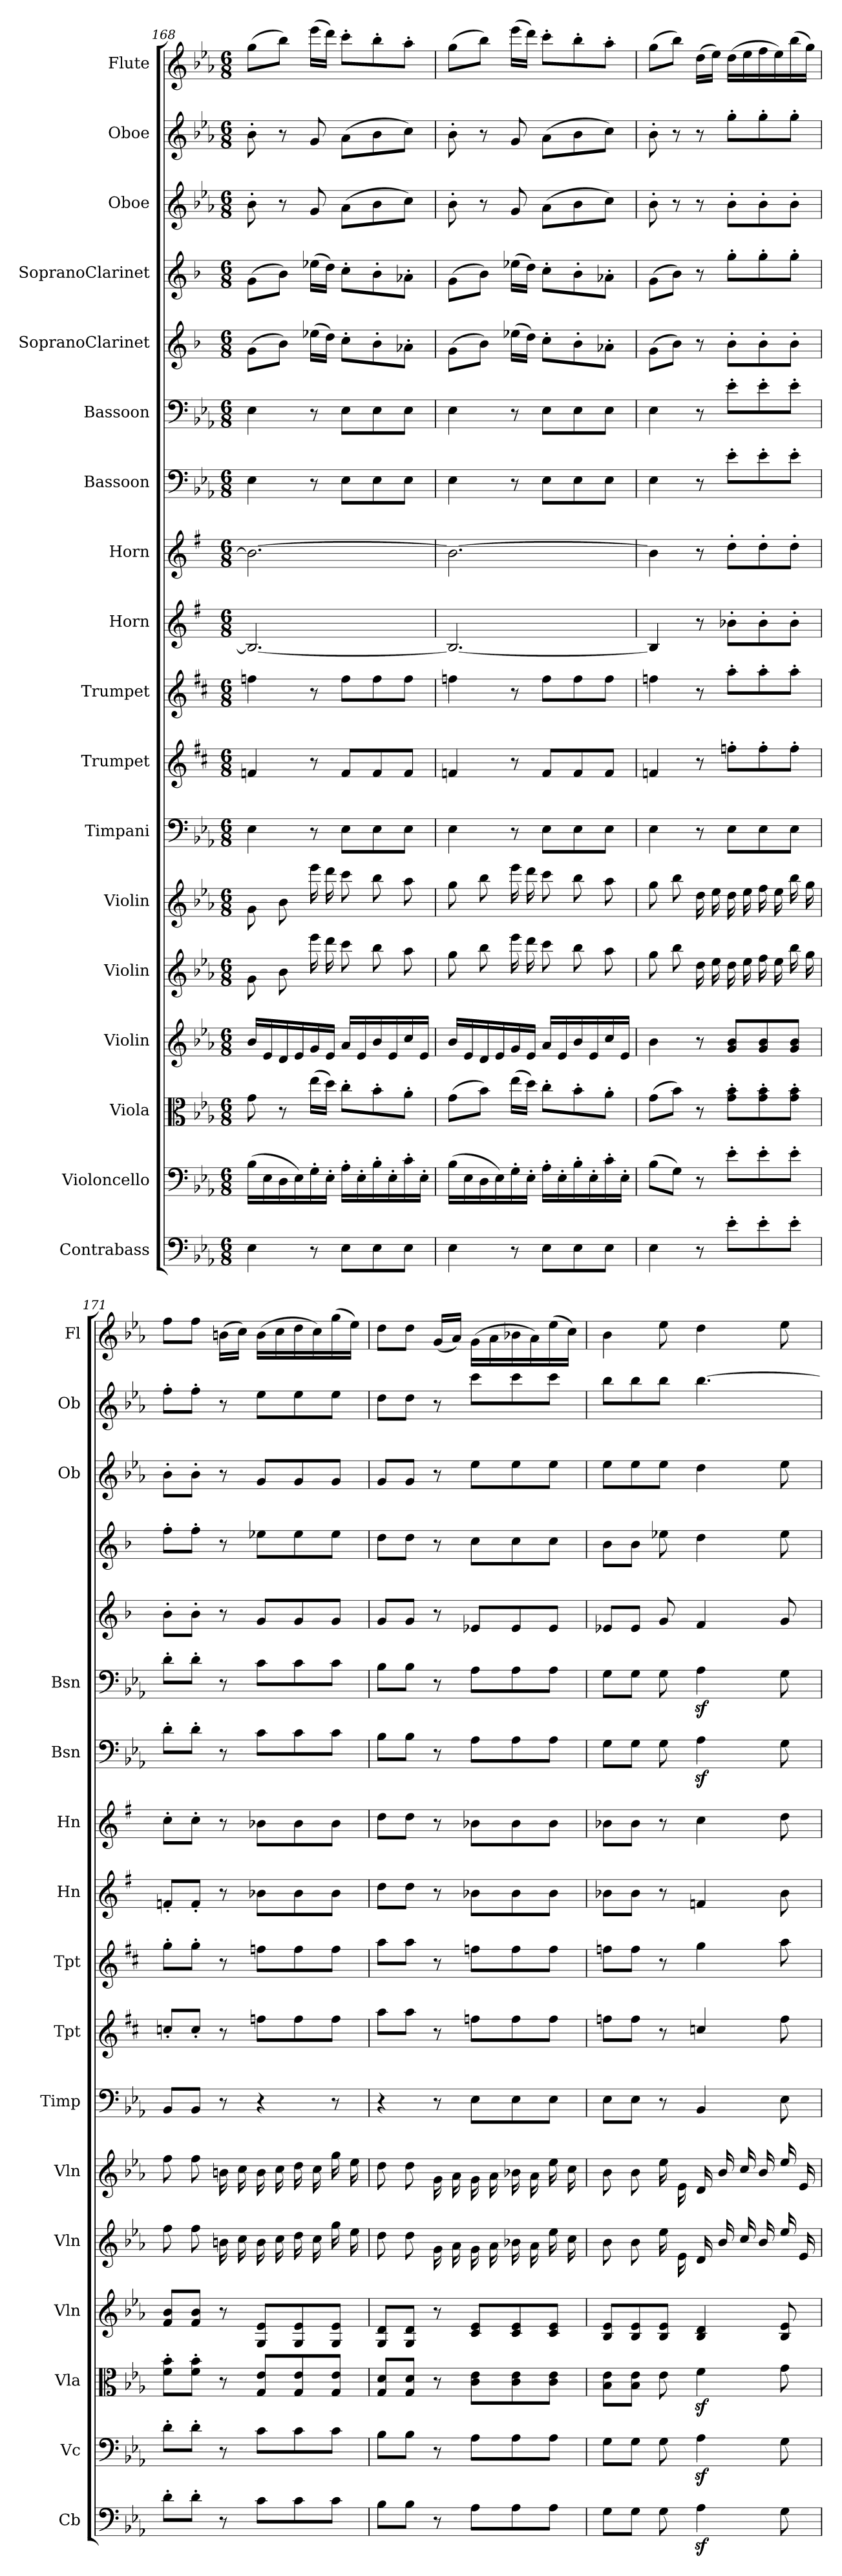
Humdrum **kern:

**kern	**kern	**kern	**kern	**kern	**kern	**kern	**kern	**kern	**kern	**kern	**kern	**kern	**kern	**kern	**kern	**kern	**kern
*part18	*part17	*part16	*part15	*part14	*part13	*part12	*part11	*part10	*part9	*part8	*part7	*part6	*part5	*part4	*part3	*part2	*part1
*staff18	*staff17	*staff16	*staff15	*staff14	*staff13	*staff12	*staff11	*staff10	*staff9	*staff8	*staff7	*staff6	*staff5	*staff4	*staff3	*staff2	*staff1
*I"Contrabass	*I"Violoncello	*I"Viola	*I"Violin	*I"Violin	*I"Violin	*I"Timpani	*I"Trumpet	*I"Trumpet	*I"Horn	*I"Horn	*I"Bassoon	*I"Bassoon	*I"SopranoClarinet	*I"SopranoClarinet	*I"Oboe	*I"Oboe	*I"Flute
*I'Cb	*I'Vc	*I'Vla	*I'Vln	*I'Vln	*I'Vln	*I'Timp	*I'Tpt	*I'Tpt	*I'Hn	*I'Hn	*I'Bsn	*I'Bsn	*	*	*I'Ob	*I'Ob	*I'Fl
*clefF4	*clefF4	*clefC3	*clefG2	*clefG2	*clefG2	*clefF4	*clefG2	*clefG2	*clefG2	*clefG2	*clefF4	*clefF4	*clefG2	*clefG2	*clefG2	*clefG2	*clefG2
*ITrd7c12	*	*	*	*	*	*	*ITrd1c2	*ITrd1c2	*ITrd4c7	*ITrd4c7	*	*	*	*	*	*	*
*k[b-e-a-]	*k[b-e-a-]	*k[b-e-a-]	*k[b-e-a-]	*k[b-e-a-]	*k[b-e-a-]	*k[b-e-a-]	*k[]	*k[]	*k[]	*k[]	*k[b-e-a-]	*k[b-e-a-]	*k[b-]	*k[b-]	*k[b-e-a-]	*k[b-e-a-]	*k[b-e-a-]
*M6/8	*M6/8	*M6/8	*M6/8	*M6/8	*M6/8	*M6/8	*M6/8	*M6/8	*M6/8	*M6/8	*M6/8	*M6/8	*M6/8	*M6/8	*M6/8	*M6/8	*M6/8
=168	=168	=168	=168	=168	=168	=168	=168	=168	=168	=168	=168	=168	=168	=168	=168	=168	=168
4EE-\	(>16B-\LL	8g\	16b-/LL	8g\	8g\	4E-\	4e-X/	4ee-X\	2.E-/_	2.e-\_	4E-\	4E-\	(>8g\L	(>8g\L	8b-'\	8b-'\	(>8gg\L
.	16E-\	.	16e-/	.	.	.	.	.	.	.	.	.	.	.	.	.	.
.	16D\	8r	16d/	8b-\	8b-\	.	.	.	.	.	.	.	8b-\J)	8b-\J)	8r	8r	8bb-\J)
.	16E-\)	.	16e-/	.	.	.	.	.	.	.	.	.	.	.	.	.	.
8r	16G'\	(>16ee-\LL	16g/	16eee-\	16eee-\	8r	8r	8r	.	.	8r	8r	(>16ee-X\LL	(>16ee-X\LL	8g/	8g/	(>16eee-\LL
.	16E-'\JJ	16dd\JJ)	16e-/JJ	16ddd\	16ddd\	.	.	.	.	.	.	.	16dd\JJ)	16dd\JJ)	.	.	16ddd\JJ)
8EE-\L	16A-'\LL	8cc'\L	16a-/LL	8ccc\	8ccc\	8E-\L	8e-/L	8ee-\L	.	.	8E-\L	8E-\L	8cc'\L	8cc'\L	(>8a-\L	(>8a-\L	8ccc'\L
.	16E-'\	.	16e-/	.	.	.	.	.	.	.	.	.	.	.	.	.	.
8EE-\	16B-'\	8b-'\	16b-/	8bb-\	8bb-\	8E-\	8e-/	8ee-\	.	.	8E-\	8E-\	8b-'\	8b-'\	8b-\	8b-\	8bb-'\
.	16E-'\	.	16e-/	.	.	.	.	.	.	.	.	.	.	.	.	.	.
8EE-\J	16c'\	8a-'\J	16cc/	8aa-\	8aa-\	8E-\J	8e-/J	8ee-\J	.	.	8E-\J	8E-\J	8a-X'\J	8a-X'\J	8cc\J)	8cc\J)	8aa-'\J
.	16E-'\JJ	.	16e-/JJ	.	.	.	.	.	.	.	.	.	.	.	.	.	.
=169	=169	=169	=169	=169	=169	=169	=169	=169	=169	=169	=169	=169	=169	=169	=169	=169	=169
4EE-\	(>16B-\LL	(>8g\L	16b-/LL	8gg\	8gg\	4E-\	4e-X/	4ee-X\	2.E-/_	2.e-\_	4E-\	4E-\	(>8g\L	(>8g\L	8b-'\	8b-'\	(>8gg\L
.	16E-\	.	16e-/	.	.	.	.	.	.	.	.	.	.	.	.	.	.
.	16D\	8b-\J)	16d/	8bb-\	8bb-\	.	.	.	.	.	.	.	8b-\J)	8b-\J)	8r	8r	8bb-\J)
.	16E-\)	.	16e-/	.	.	.	.	.	.	.	.	.	.	.	.	.	.
8r	16G'\	(>16ee-\LL	16g/	16eee-\	16eee-\	8r	8r	8r	.	.	8r	8r	(>16ee-X\LL	(>16ee-X\LL	8g/	8g/	(>16eee-\LL
.	16E-'\JJ	16dd\JJ)	16e-/JJ	16ddd\	16ddd\	.	.	.	.	.	.	.	16dd\JJ)	16dd\JJ)	.	.	16ddd\JJ)
8EE-\L	16A-'\LL	8cc'\L	16a-/LL	8ccc\	8ccc\	8E-\L	8e-/L	8ee-\L	.	.	8E-\L	8E-\L	8cc'\L	8cc'\L	(>8a-\L	(>8a-\L	8ccc'\L
.	16E-'\	.	16e-/	.	.	.	.	.	.	.	.	.	.	.	.	.	.
8EE-\	16B-'\	8b-'\	16b-/	8bb-\	8bb-\	8E-\	8e-/	8ee-\	.	.	8E-\	8E-\	8b-'\	8b-'\	8b-\	8b-\	8bb-'\
.	16E-'\	.	16e-/	.	.	.	.	.	.	.	.	.	.	.	.	.	.
8EE-\J	16c'\	8a-'\J	16cc/	8aa-\	8aa-\	8E-\J	8e-/J	8ee-\J	.	.	8E-\J	8E-\J	8a-X'\J	8a-X'\J	8cc\J)	8cc\J)	8aa-'\J
.	16E-'\JJ	.	16e-/JJ	.	.	.	.	.	.	.	.	.	.	.	.	.	.
=170	=170	=170	=170	=170	=170	=170	=170	=170	=170	=170	=170	=170	=170	=170	=170	=170	=170
4EE-\	(>8B-\L	(>8g\L	4b-\	8gg\	8gg\	4E-\	4e-X/	4ee-X\	4E-/]	4e-\]	4E-\	4E-\	(>8g\L	(>8g\L	8b-'\	8b-'\	(>8gg\L
.	8G\J)	8b-\J)	.	8bb-\	8bb-\	.	.	.	.	.	.	.	8b-\J)	8b-\J)	8r	8r	8bb-\J)
8r	8r	8r	8r	16dd\	16dd\	8r	8r	8r	8r	8r	8r	8r	8r	8r	8r	8r	(>16dd\LL
.	.	.	.	16ee-\	16ee-\	.	.	.	.	.	.	.	.	.	.	.	16ee-\JJ)
8E-'\L	8e-'\L	8g\' 8b-\'L	8g/ 8b-/L	16dd\	16dd\	8E-\L	8ee-X'\L	8gg'\L	8e-X'\L	8g'\L	8e-'\L	8e-'\L	8b-'\L	8gg'\L	8b-'\L	8gg'\L	(>16dd\LL
.	.	.	.	16ee-\	16ee-\	.	.	.	.	.	.	.	.	.	.	.	16ee-\
8E-'\	8e-'\	8g\' 8b-\'	8g/ 8b-/	16ff\	16ff\	8E-\	8ee-'\	8gg'\	8e-'\	8g'\	8e-'\	8e-'\	8b-'\	8gg'\	8b-'\	8gg'\	16ff\
.	.	.	.	16ee-\	16ee-\	.	.	.	.	.	.	.	.	.	.	.	16ee-\)
8E-'\J	8e-'\J	8g\' 8b-\'J	8g/ 8b-/J	16bb-\	16bb-\	8E-\J	8ee-'\J	8gg'\J	8e-'\J	8g'\J	8e-'\J	8e-'\J	8b-'\J	8gg'\J	8b-'\J	8gg'\J	(>16bb-\
.	.	.	.	16gg\	16gg\	.	.	.	.	.	.	.	.	.	.	.	16gg\JJ)
=171	=171	=171	=171	=171	=171	=171	=171	=171	=171	=171	=171	=171	=171	=171	=171	=171	=171
8D'\L	8d'\L	8f\' 8b-\'L	8f/ 8b-/L	8ff\	8ff\	8BB-/L	8b-X'/L	8ff'\L	8B-X'/L	8f'\L	8d'\L	8d'\L	8b-'\L	8ff'\L	8b-'\L	8ff'\L	8ff\L
8D'\J	8d'\J	8f\' 8b-\'J	8f/ 8b-/J	8ff\	8ff\	8BB-/J	8b-'/J	8ff'\J	8B-'/J	8f'\J	8d'\J	8d'\J	8b-'\J	8ff'\J	8b-'\J	8ff'\J	8ff\J
8r	8r	8r	8r	16bn\	16bn\	8r	8r	8r	8r	8r	8r	8r	8r	8r	8r	8r	(>16bn\LL
.	.	.	.	16cc\	16cc\	.	.	.	.	.	.	.	.	.	.	.	16cc\JJ)
8C\L	8c\L	8G/ 8e-/L	8G/ 8e-/L	16b\	16b\	4r	8ee-X\L	8ee-X\L	8e-X\L	8e-X\L	8c\L	8c\L	8g/L	8ee-X\L	8g/L	8ee-\L	(>16b\LL
.	.	.	.	16cc\	16cc\	.	.	.	.	.	.	.	.	.	.	.	16cc\
8C\	8c\	8G/ 8e-/	8G/ 8e-/	16dd\	16dd\	.	8ee-\	8ee-\	8e-\	8e-\	8c\	8c\	8g/	8ee-\	8g/	8ee-\	16dd\
.	.	.	.	16cc\	16cc\	.	.	.	.	.	.	.	.	.	.	.	16cc\)
8C\J	8c\J	8G/ 8e-/J	8G/ 8e-/J	16gg\	16gg\	8r	8ee-\J	8ee-\J	8e-\J	8e-\J	8c\J	8c\J	8g/J	8ee-\J	8g/J	8ee-\J	(>16gg\
.	.	.	.	16ee-\	16ee-\	.	.	.	.	.	.	.	.	.	.	.	16ee-\JJ)
=172	=172	=172	=172	=172	=172	=172	=172	=172	=172	=172	=172	=172	=172	=172	=172	=172	=172
8BB-\L	8B-\L	8G/ 8d/L	8G/ 8d/L	8dd\	8dd\	4r	8gg\L	8gg\L	8g\L	8g\L	8B-\L	8B-\L	8g/L	8dd\L	8g/L	8dd\L	8dd\L
8BB-\J	8B-\J	8G/ 8d/J	8G/ 8d/J	8dd\	8dd\	.	8gg\J	8gg\J	8g\J	8g\J	8B-\J	8B-\J	8g/J	8dd\J	8g/J	8dd\J	8dd\J
8r	8r	8r	8r	16g\	16g\	8r	8r	8r	8r	8r	8r	8r	8r	8r	8r	8r	(<16g/LL
.	.	.	.	16a-\	16a-\	.	.	.	.	.	.	.	.	.	.	.	16a-/JJ)
8AA-\L	8A-\L	8c\ 8e-\L	8c/ 8e-/L	16g\	16g\	8E-\L	8ee-X\L	8ee-X\L	8e-X\L	8e-X\L	8A-\L	8A-\L	8e-X/L	8cc\L	8ee-\L	8ccc\L	(>16g\LL
.	.	.	.	16a-\	16a-\	.	.	.	.	.	.	.	.	.	.	.	16a-\
8AA-\	8A-\	8c\ 8e-\	8c/ 8e-/	16b-X\	16b-X\	8E-\	8ee-\	8ee-\	8e-\	8e-\	8A-\	8A-\	8e-/	8cc\	8ee-\	8ccc\	16b-X\
.	.	.	.	16a-\	16a-\	.	.	.	.	.	.	.	.	.	.	.	16a-\)
8AA-\J	8A-\J	8c\ 8e-\J	8c/ 8e-/J	16ee-\	16ee-\	8E-\J	8ee-\J	8ee-\J	8e-\J	8e-\J	8A-\J	8A-\J	8e-/J	8cc\J	8ee-\J	8ccc\J	(>16ee-\
.	.	.	.	16cc\	16cc\	.	.	.	.	.	.	.	.	.	.	.	16cc\JJ)
=173	=173	=173	=173	=173	=173	=173	=173	=173	=173	=173	=173	=173	=173	=173	=173	=173	=173
8GG\L	8G\L	8B-\ 8e-\L	8B-/ 8e-/L	8b-\	8b-\	8E-\L	8ee-X\L	8ee-X\L	8e-X\L	8e-X\L	8G\L	8G\L	8e-X/L	8b-\L	8ee-\L	8bb-\L	4b-\
8GG\J	8G\J	8B-\ 8e-\J	8B-/ 8e-/	8b-\	8b-\	8E-\J	8ee-\J	8ee-\J	8e-\J	8e-\J	8G\J	8G\J	8e-/J	8b-\J	8ee-\	8bb-\	.
8GG\	8G\	8e-\	8B-/ 8e-/J	16ee-\	16ee-\	8r	8r	8r	8r	8r	8G\	8G\	8g/	8ee-X\	8ee-\J	8bb-\J	8ee-\
.	.	.	.	16e-\	16e-\	.	.	.	.	.	.	.	.	.	.	.	.
4AA-z<\	4A-z<\	4fz<\	4B-/ 4d/	16d/	16d/	4BB-/	4b-X/	4ff\	4B-X/	4f\	4A-z<\	4A-z<\	4f/	4dd\	4dd\	[4.bb-\	4dd\
.	.	.	.	16b-/	16b-/	.	.	.	.	.	.	.	.	.	.	.	.
.	.	.	.	16cc/	16cc/	.	.	.	.	.	.	.	.	.	.	.	.
.	.	.	.	16b-/	16b-/	.	.	.	.	.	.	.	.	.	.	.	.
8GG\	8G\	8g\	8B-/ 8e-/	16ee-/	16ee-/	8E-\	8ee-\	8gg\	8e-\	8g\	8G\	8G\	8g/	8ee-\	8ee-\	.	8ee-\
.	.	.	.	16e-/	16e-/	.	.	.	.	.	.	.	.	.	.	.	.
=	=	=	=	=	=	=	=	=	=	=	=	=	=	=	=	=	=
*-	*-	*-	*-	*-	*-	*-	*-	*-	*-	*-	*-	*-	*-	*-	*-	*-	*-
